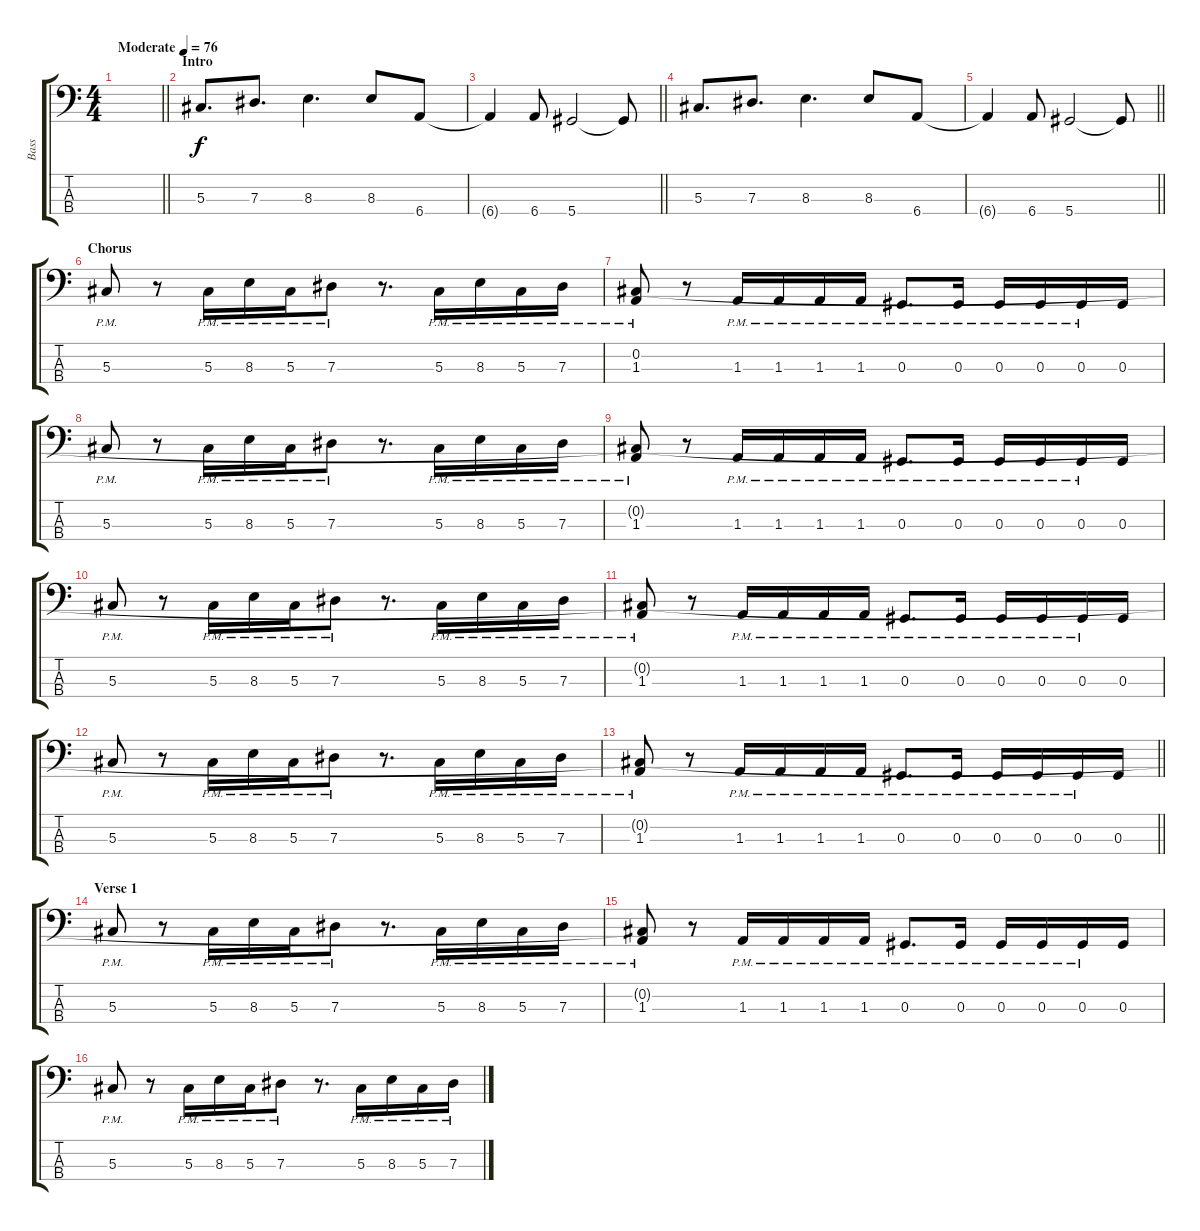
\track ("Bass" "Bass") {instrument electricbasspick}
\staff {score tabs}
\tuning (Gb2 Db2 Ab1 Eb1) {hide}
\ts (4 4)
\tempo (76 "Moderate")
\clef f4
\barLineRight lightlight
\ks c
|
\section ("" "Intro")
5.3.8{d} 7.3.8{d} 8.3.4{d} 8.3.8 6.4.8 |
\barLineRight lightlight
6.4{t}.4 6.4.8 5.4.2 5.4{t}.8 |
5.3.8{d} 7.3.8{d} 8.3.4{d} 8.3.8 6.4.8 |
\barLineRight lightlight
6.4{t}.4 6.4.8 5.4.2 5.4{t}.8 |
\section ("" "Chorus")
5.3{pm}.8 r.8 5.3{pm}.16 8.3{pm}.16 5.3{pm}.16 7.3{pm}.8 r.8{d} 5.3{pm}.16 8.3{pm}.16 5.3{pm}.16 7.3{pm}.16 |
(0.2 1.3{pm}).8 r.8 1.3{pm}.16 1.3{pm}.16 1.3{pm}.16 1.3{pm}.16 0.3{pm}.8{d} 0.3{pm}.16 0.3{pm}.16 0.3{pm}.16 0.3{pm}.16 0.3.16 |
5.3{pm}.8 r.8 5.3{pm}.16 8.3{pm}.16 5.3{pm}.16 7.3{pm}.8 r.8{d} 5.3{pm}.16 8.3{pm}.16 5.3{pm}.16 7.3{pm}.16 |
(0.2{t} 1.3{pm}).8 r.8 1.3{pm}.16 1.3{pm}.16 1.3{pm}.16 1.3{pm}.16 0.3{pm}.8{d} 0.3{pm}.16 0.3{pm}.16 0.3{pm}.16 0.3{pm}.16 0.3.16 |
5.3{pm}.8 r.8 5.3{pm}.16 8.3{pm}.16 5.3{pm}.16 7.3{pm}.8 r.8{d} 5.3{pm}.16 8.3{pm}.16 5.3{pm}.16 7.3{pm}.16 |
(0.2{t} 1.3{pm}).8 r.8 1.3{pm}.16 1.3{pm}.16 1.3{pm}.16 1.3{pm}.16 0.3{pm}.8{d} 0.3{pm}.16 0.3{pm}.16 0.3{pm}.16 0.3{pm}.16 0.3.16 |
5.3{pm}.8 r.8 5.3{pm}.16 8.3{pm}.16 5.3{pm}.16 7.3{pm}.8 r.8{d} 5.3{pm}.16 8.3{pm}.16 5.3{pm}.16 7.3{pm}.16 |
\barLineRight lightlight
(0.2{t} 1.3{pm}).8 r.8 1.3{pm}.16 1.3{pm}.16 1.3{pm}.16 1.3{pm}.16 0.3{pm}.8{d} 0.3{pm}.16 0.3{pm}.16 0.3{pm}.16 0.3{pm}.16 0.3.16 |
\section ("" "Verse 1")
5.3{pm}.8 r.8 5.3{pm}.16 8.3{pm}.16 5.3{pm}.16 7.3{pm}.8 r.8{d} 5.3{pm}.16 8.3{pm}.16 5.3{pm}.16 7.3{pm}.16 |
(0.2{t} 1.3{pm}).8 r.8 1.3{pm}.16 1.3{pm}.16 1.3{pm}.16 1.3{pm}.16 0.3{pm}.8{d} 0.3{pm}.16 0.3{pm}.16 0.3{pm}.16 0.3{pm}.16 0.3.16 |
5.3{pm}.8 r.8 5.3{pm}.16 8.3{pm}.16 5.3{pm}.16 7.3{pm}.8 r.8{d} 5.3{pm}.16 8.3{pm}.16 5.3{pm}.16 7.3{pm}.16
